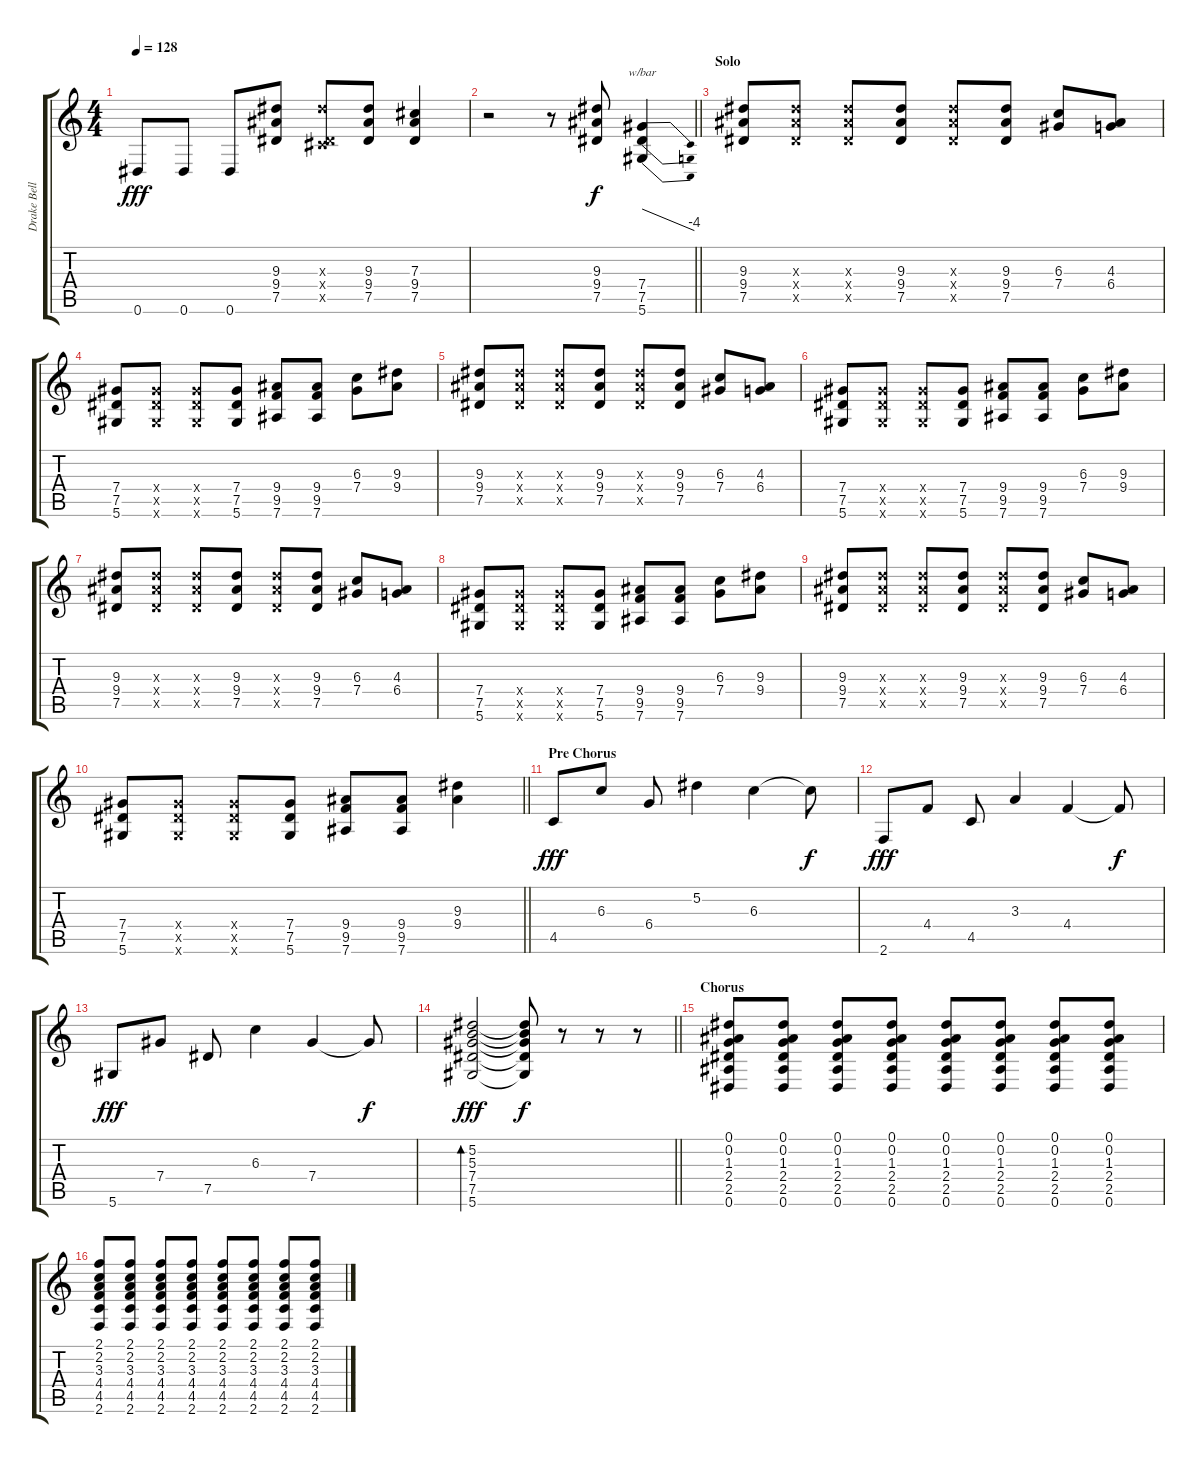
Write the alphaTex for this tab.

\track ("Drake Bell" "Drake Bell") {instrument distortionguitar}
\staff {score tabs}
\tuning (Eb4 Bb3 Gb3 Db3 Ab2 Eb2) {hide}
\ts (4 4)
\tempo 128
\clef g2
\ks c
0.6.8{dy fff} 0.6.8 0.6.8 (9.3 9.4 7.5).8 (9.3{x} 0.4{x} 7.5{x}).8 (9.3 9.4 7.5).8 (7.3 9.4 7.5).4 |
\barLineRight lightlight
r.2 r.8 (9.3 9.4 7.5).8{dy f} (7.4 7.5 5.6).4{tbe (dive default 0 0 60 -16)} |
\section ("" "Solo")
(9.3 9.4 7.5).8 (9.3{x} 9.4{x} 7.5{x}).8 (9.3{x} 9.4{x} 7.5{x}).8 (9.3 9.4 7.5).8 (9.3{x} 9.4{x} 7.5{x}).8 (9.3 9.4 7.5).8 (6.3 7.4).8 (4.3 6.4).8 |
(7.4 7.5 5.6).8 (7.4{x} 7.5{x} 5.6{x}).8 (7.4{x} 7.5{x} 5.6{x}).8 (7.4 7.5 5.6).8 (9.4 9.5 7.6).8 (9.4 9.5 7.6).8 (6.3 7.4).8 (9.3 9.4).8 |
(9.3 9.4 7.5).8 (9.3{x} 9.4{x} 7.5{x}).8 (9.3{x} 9.4{x} 7.5{x}).8 (9.3 9.4 7.5).8 (9.3{x} 9.4{x} 7.5{x}).8 (9.3 9.4 7.5).8 (6.3 7.4).8 (4.3 6.4).8 |
(7.4 7.5 5.6).8 (7.4{x} 7.5{x} 5.6{x}).8 (7.4{x} 7.5{x} 5.6{x}).8 (7.4 7.5 5.6).8 (9.4 9.5 7.6).8 (9.4 9.5 7.6).8 (6.3 7.4).8 (9.3 9.4).8 |
(9.3 9.4 7.5).8 (9.3{x} 9.4{x} 7.5{x}).8 (9.3{x} 9.4{x} 7.5{x}).8 (9.3 9.4 7.5).8 (9.3{x} 9.4{x} 7.5{x}).8 (9.3 9.4 7.5).8 (6.3 7.4).8 (4.3 6.4).8 |
(7.4 7.5 5.6).8 (7.4{x} 7.5{x} 5.6{x}).8 (7.4{x} 7.5{x} 5.6{x}).8 (7.4 7.5 5.6).8 (9.4 9.5 7.6).8 (9.4 9.5 7.6).8 (6.3 7.4).8 (9.3 9.4).8 |
(9.3 9.4 7.5).8 (9.3{x} 9.4{x} 7.5{x}).8 (9.3{x} 9.4{x} 7.5{x}).8 (9.3 9.4 7.5).8 (9.3{x} 9.4{x} 7.5{x}).8 (9.3 9.4 7.5).8 (6.3 7.4).8 (4.3 6.4).8 |
\barLineRight lightlight
(7.4 7.5 5.6).8 (7.4{x} 7.5{x} 5.6{x}).8 (7.4{x} 7.5{x} 5.6{x}).8 (7.4 7.5 5.6).8 (9.4 9.5 7.6).8 (9.4 9.5 7.6).8 (9.3 9.4).4 |
\section ("" "Pre Chorus")
4.5.8{dy fff} 6.3.8 6.4.8 5.2.4 6.3.4 6.3{t}.8{dy f} |
2.6.8{dy fff} 4.4.8 4.5.8 3.3.4 4.4.4 4.4{t}.8{dy f} |
5.6.8{dy fff} 7.4.8 7.5.8 6.3.4 7.4.4 7.4{t}.8{dy f} |
\barLineRight lightlight
(5.2 5.3 7.4 7.5 5.6).2{bd 240 dy fff} (5.2{t} 5.3{t} 7.4{t} 7.5{t} 5.6{t}).8{dy f} r.8 r.8 r.8 |
\section ("" "Chorus")
(0.1 0.2 1.3 2.4 2.5 0.6).8 (0.1 0.2 1.3 2.4 2.5 0.6).8 (0.1 0.2 1.3 2.4 2.5 0.6).8 (0.1 0.2 1.3 2.4 2.5 0.6).8 (0.1 0.2 1.3 2.4 2.5 0.6).8 (0.1 0.2 1.3 2.4 2.5 0.6).8 (0.1 0.2 1.3 2.4 2.5 0.6).8 (0.1 0.2 1.3 2.4 2.5 0.6).8 |
(2.1 2.2 3.3 4.4 4.5 2.6).8 (2.1 2.2 3.3 4.4 4.5 2.6).8 (2.1 2.2 3.3 4.4 4.5 2.6).8 (2.1 2.2 3.3 4.4 4.5 2.6).8 (2.1 2.2 3.3 4.4 4.5 2.6).8 (2.1 2.2 3.3 4.4 4.5 2.6).8 (2.1 2.2 3.3 4.4 4.5 2.6).8 (2.1 2.2 3.3 4.4 4.5 2.6).8
